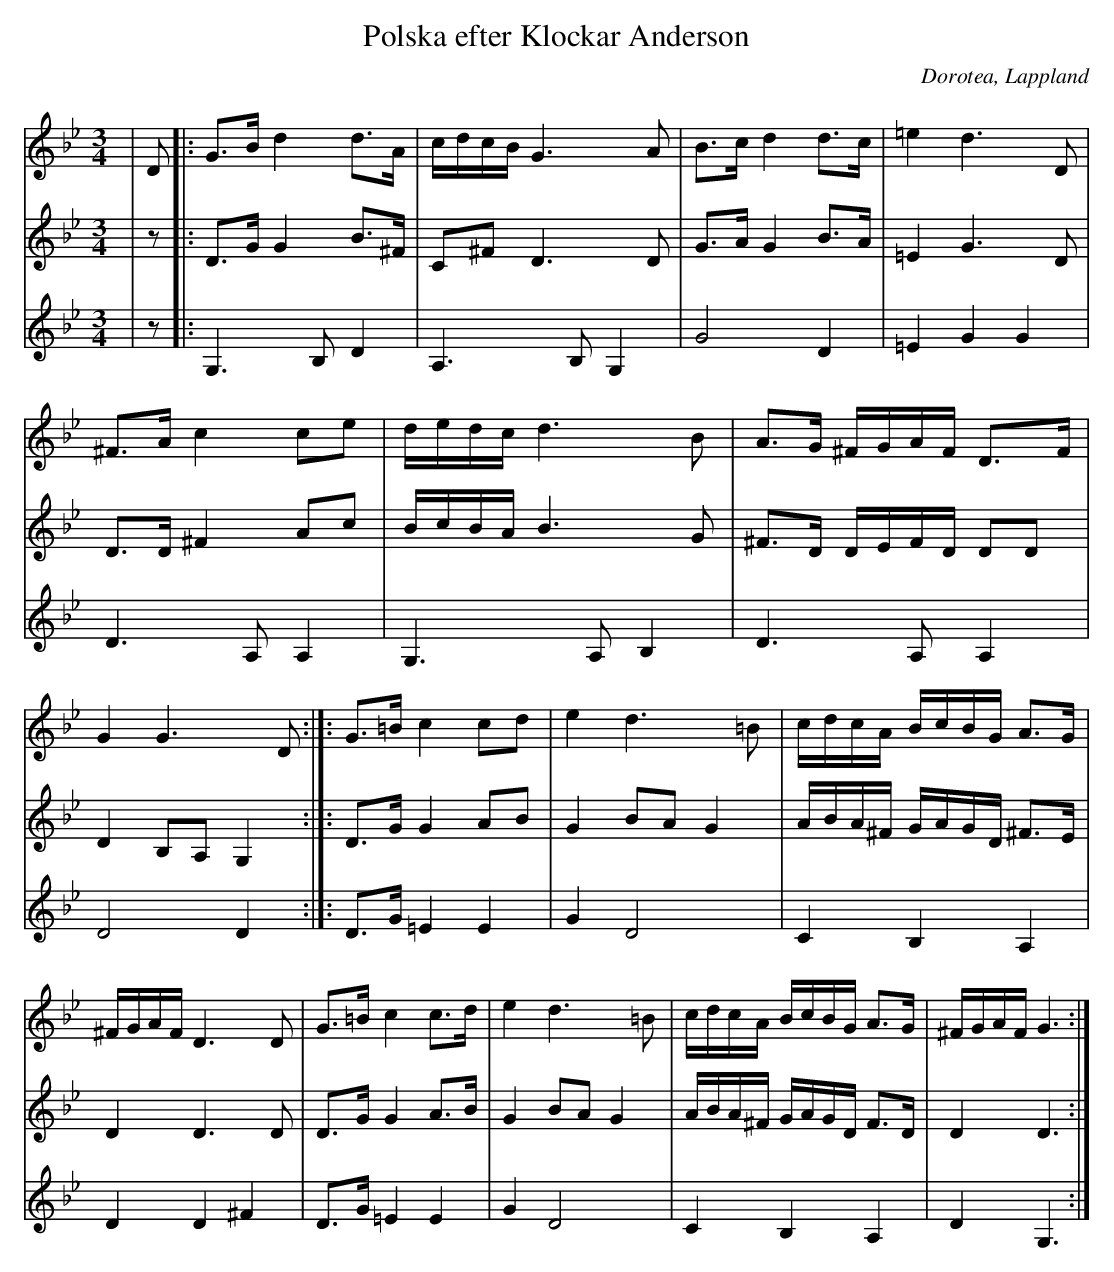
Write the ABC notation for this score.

X:1
T:Polska efter Klockar Anderson
O:Dorotea, Lappland
M:3/4
L:1/16
K:Gm
V:1
| D2 |: G3B d4 d3A | cdcB G6 A2 | B3c d4 d3c | =e4 d6 D2 | ^F3A c4 c2e2 | dedc d6 B2 | A3G ^FGAF D3F | G4 G6 D2 :|]: G3=B c4 c2d2 | e4 d6 =B2 | cdcA BcBG A3G |^FGAF D6 D2 | G3=B c4 c3d | e4 d6 =B2 | cdcA BcBG A3G | ^FGAF G6 :|
V:2
| z2|: D3G G4 B3^F | C2^F2 D6 D2  | G3A G4 B3A | =E4 G6 D2 | D3D ^F4 A2c2 | BcBA B6 G2 | ^F3D DEFD D2D2 | D4 B,2A,2 G,4 :|]: D3G G4 A2B2 | G4 B2A2 G4 | ABA^F GAGD ^F3E | D4 D6 D2 | D3G G4 A3B1 | G4 B2A2 G4 | ABA^F GAGD F3D | D4 D6 :|
V:3
|z2 |: G,6 B,2 D4 | A,6 B,2 G,4 | G8 D4  | =E4 G4 G4 | D6 A,2 A,4 | G,6 A,2 B,4 | D6 A,2 A,4 | D8 D4 :|]: D3G1 =E4 E4 | G4 D8 | C4 B,4 A,4 | D4 D4 ^F4 | D3G1 =E4 E4 | G4 D8 | C4 B,4 A,4 | D4 G,6 :|
